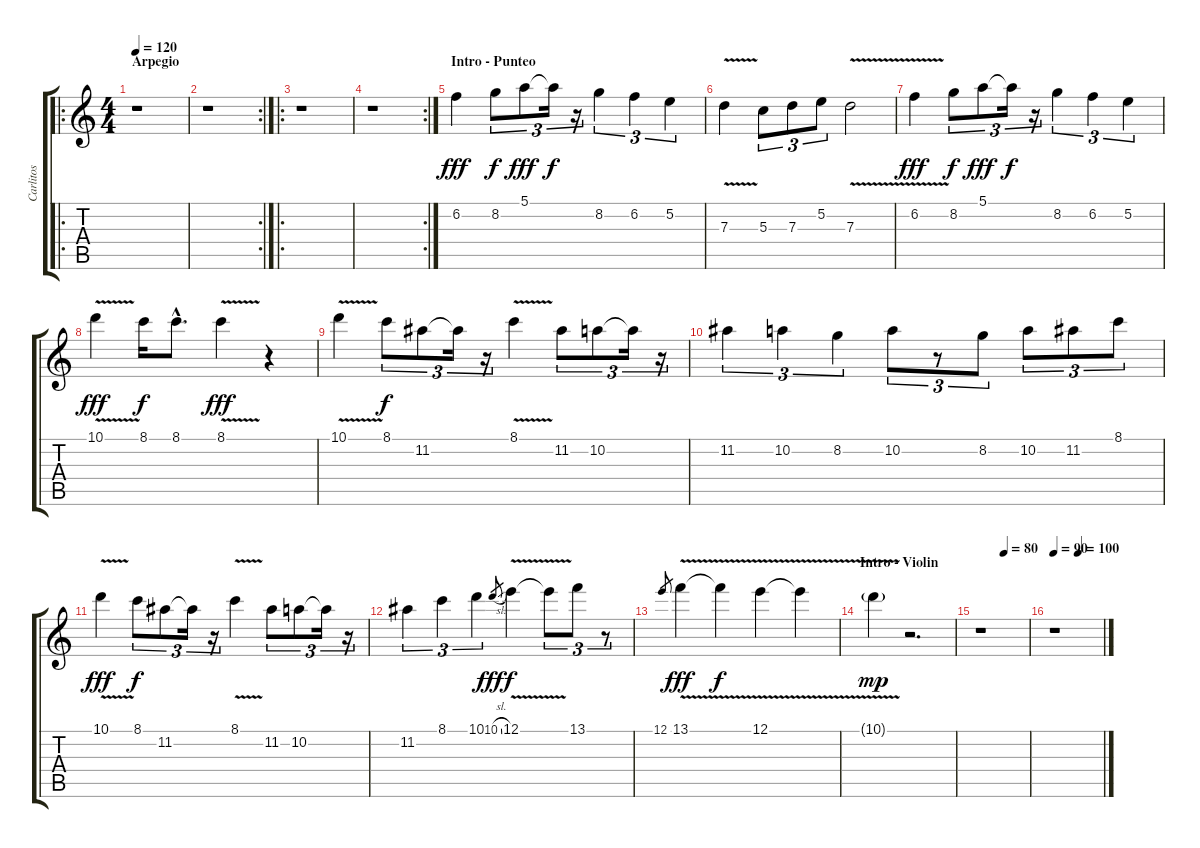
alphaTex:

\track ("Carlitos" "Carlitos") {instrument distortionguitar}
\staff {score tabs}
\tuning (E4 B3 G3 D3 A2 E2) {hide}
\ro
\ts (4 4)
\section ("" "Arpegio")
\tempo 120
\clef g2
\ks c
r.1{dy fff instrument distortionguitar} |
\rc 2
r.1 |
\ro
r.1 |
\rc 2
r.1 |
\section ("" "Intro - Punteo")
6.2.4{instrument electricguitarclean} 8.2.8{tu (3 2) dy f} 5.1.8{tu (3 2) dy fff} 5.1{t}.16{tu (3 2) dy f} r.16{tu (3 2)} 8.2.4{tu (3 2)} 6.2.4{tu (3 2)} 5.2.4{tu (3 2)} |
7.3{v}.4 5.3.8{tu (3 2)} 7.3.8{tu (3 2)} 5.2.8{tu (3 2)} 7.3{v}.2 |
6.2{v}.4{dy fff} 8.2.8{tu (3 2) dy f} 5.1.8{tu (3 2) dy fff} 5.1{t}.16{tu (3 2) dy f} r.16{tu (3 2)} 8.2.4{tu (3 2)} 6.2.4{tu (3 2)} 5.2.4{tu (3 2)} |
10.1{v}.4{dy fff} 8.1.16{dy f} 8.1{hac}.8{d} 8.1{v}.4{dy fff} r.4 |
10.1{v}.4 8.1.8{tu (3 2) dy f} 11.2.8{tu (3 2)} 11.2{t}.16{tu (3 2)} r.16{tu (3 2)} 8.1{v}.4 11.2.8{tu (3 2)} 10.2.8{tu (3 2)} 10.2{t}.16{tu (3 2)} r.16{tu (3 2)} |
11.2.4{tu (3 2)} 10.2.4{tu (3 2)} 8.2.4{tu (3 2)} 10.2.8{tu (3 2)} r.8{tu (3 2)} 8.2.8{tu (3 2)} 10.2.8{tu (3 2)} 11.2.8{tu (3 2)} 8.1.8{tu (3 2)} |
10.1{v}.4{dy fff} 8.1.8{tu (3 2) dy f} 11.2.8{tu (3 2)} 11.2{t}.16{tu (3 2)} r.16{tu (3 2)} 8.1{v}.4 11.2.8{tu (3 2)} 10.2.8{tu (3 2)} 10.2{t}.16{tu (3 2)} r.16{tu (3 2)} |
11.2.4{tu (3 2)} 8.1.4{tu (3 2)} 10.1.4{tu (3 2)} 10.1{sl}.8{gr dy fff} 12.1{v}.4{dy f} 12.1{t}.8{tu (3 2)} 13.1.8{tu (3 2)} r.8{tu (3 2)} |
12.1.8{gr} 13.1{v}.4{dy fff} 13.1{t}.4{dy f} 12.1{v}.4 12.1{t}.4 |
\section ("" "Intro - Violin")
10.1{v g}.4{dy mp} r.2{d} |
\tempo (80 0.5)
r.1 |
\tempo 90
\tempo (100 0.5)
r.1
